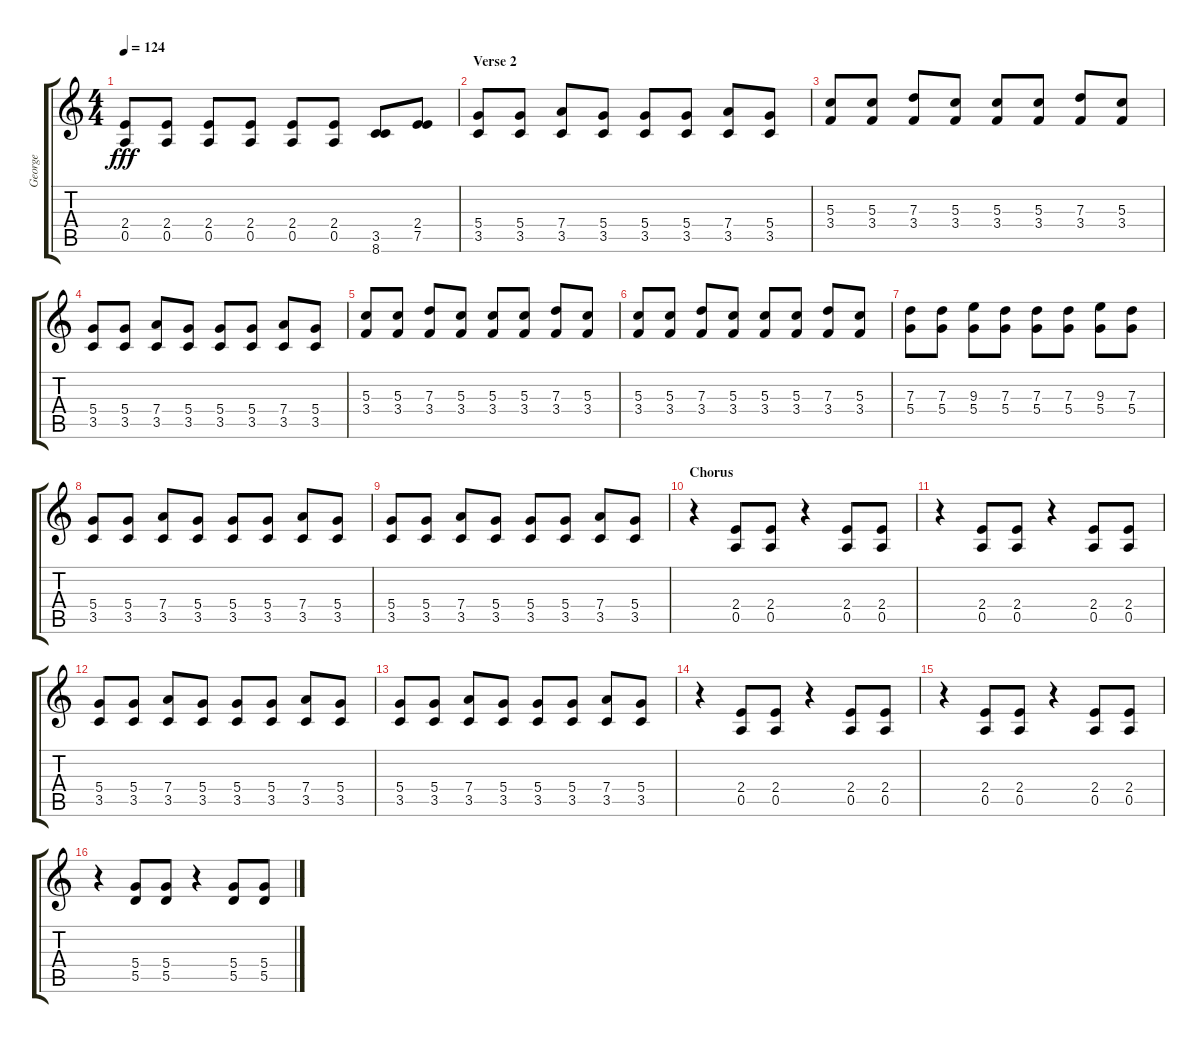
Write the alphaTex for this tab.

\track ("George" "George") {instrument electricguitarclean}
\staff {score tabs}
\tuning (E4 B3 G3 D3 A2 E2) {hide}
\ts (4 4)
\tempo 124
\clef g2
\ks c
(2.4 0.5).8{dy fff} (2.4 0.5).8 (2.4 0.5).8 (2.4 0.5).8 (2.4 0.5).8 (2.4 0.5).8 (3.5 8.6).8 (2.4 7.5).8 |
\section ("" "Verse 2")
(5.4 3.5).8 (5.4 3.5).8 (7.4 3.5).8 (5.4 3.5).8 (5.4 3.5).8 (5.4 3.5).8 (7.4 3.5).8 (5.4 3.5).8 |
(5.3 3.4).8 (5.3 3.4).8 (7.3 3.4).8 (5.3 3.4).8 (5.3 3.4).8 (5.3 3.4).8 (7.3 3.4).8 (5.3 3.4).8 |
(5.4 3.5).8 (5.4 3.5).8 (7.4 3.5).8 (5.4 3.5).8 (5.4 3.5).8 (5.4 3.5).8 (7.4 3.5).8 (5.4 3.5).8 |
(5.3 3.4).8 (5.3 3.4).8 (7.3 3.4).8 (5.3 3.4).8 (5.3 3.4).8 (5.3 3.4).8 (7.3 3.4).8 (5.3 3.4).8 |
(5.3 3.4).8 (5.3 3.4).8 (7.3 3.4).8 (5.3 3.4).8 (5.3 3.4).8 (5.3 3.4).8 (7.3 3.4).8 (5.3 3.4).8 |
(7.3 5.4).8 (7.3 5.4).8 (9.3 5.4).8 (7.3 5.4).8 (7.3 5.4).8 (7.3 5.4).8 (9.3 5.4).8 (7.3 5.4).8 |
(5.4 3.5).8 (5.4 3.5).8 (7.4 3.5).8 (5.4 3.5).8 (5.4 3.5).8 (5.4 3.5).8 (7.4 3.5).8 (5.4 3.5).8 |
(5.4 3.5).8 (5.4 3.5).8 (7.4 3.5).8 (5.4 3.5).8 (5.4 3.5).8 (5.4 3.5).8 (7.4 3.5).8 (5.4 3.5).8 |
\section ("" "Chorus")
r.4 (2.4 0.5).8 (2.4 0.5).8 r.4 (2.4 0.5).8 (2.4 0.5).8 |
r.4 (2.4 0.5).8 (2.4 0.5).8 r.4 (2.4 0.5).8 (2.4 0.5).8 |
(5.4 3.5).8 (5.4 3.5).8 (7.4 3.5).8 (5.4 3.5).8 (5.4 3.5).8 (5.4 3.5).8 (7.4 3.5).8 (5.4 3.5).8 |
(5.4 3.5).8 (5.4 3.5).8 (7.4 3.5).8 (5.4 3.5).8 (5.4 3.5).8 (5.4 3.5).8 (7.4 3.5).8 (5.4 3.5).8 |
r.4 (2.4 0.5).8 (2.4 0.5).8 r.4 (2.4 0.5).8 (2.4 0.5).8 |
r.4 (2.4 0.5).8 (2.4 0.5).8 r.4 (2.4 0.5).8 (2.4 0.5).8 |
r.4 (5.4 5.5).8 (5.4 5.5).8 r.4 (5.4 5.5).8 (5.4 5.5).8
